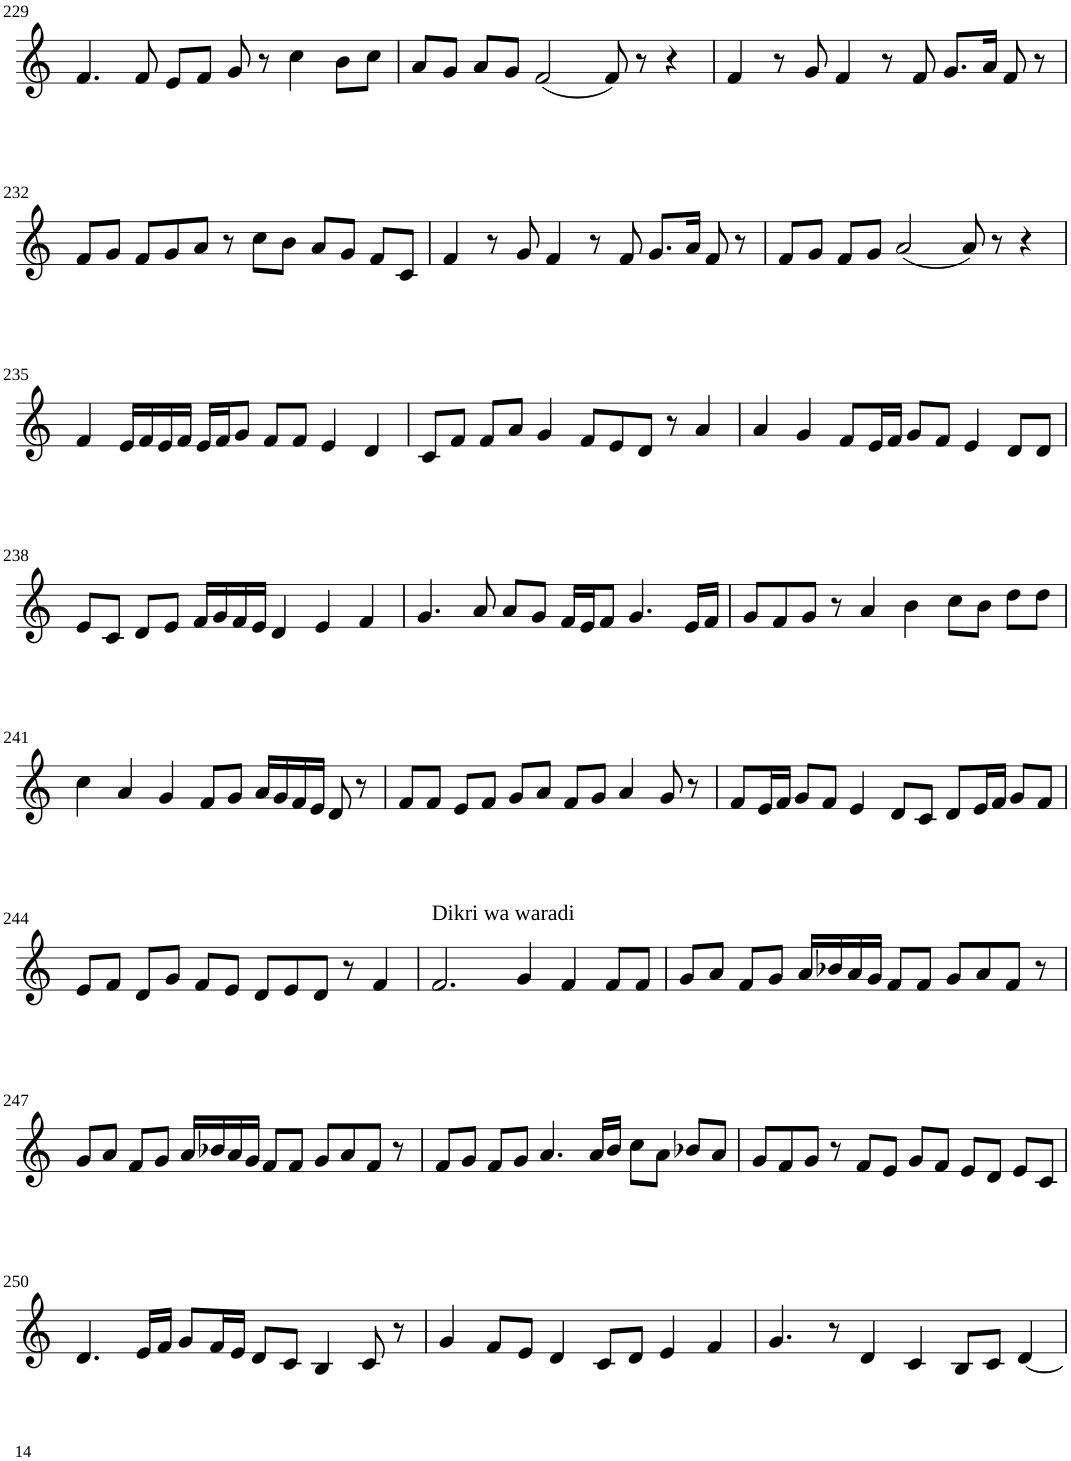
**kern
*part1
*staff1
*I"Violin
!!LO:PB:g=z
*clefG2
*k[]
*M6/4
=229
4.f/
8f/
8e/L
8f/J
8g/
8r
4cc\
8b\L
8cc\J
=230
8a/L
8g/J
8a/L
8g/J
(2f/
8f/)
8r
4r
=231
4f/
8r
8g/
4f/
8r
8f/
8.g/L
16a/Jk
8f/
8r
!!LO:LB:g=z
=232
8f/L
8g/J
8f/L
8g/
8a/J
8r
8cc\L
8b\J
8a/L
8g/J
8f/L
8c/J
=233
4f/
8r
8g/
4f/
8r
8f/
8.g/L
16a/Jk
8f/
8r
=234
8f/L
8g/J
8f/L
8g/J
(2a/
8a/)
8r
4r
!!LO:LB:g=z
=235
4f/
16e/LL
16f/
16e/
16f/JJ
16e/LL
16f/J
8g/J
8f/L
8f/J
4e/
4d/
=236
8c/L
8f/J
8f/L
8a/J
4g/
8f/L
8e/
8d/J
8r
4a/
=237
4a/
4g/
8f/L
16e/L
16f/JJ
8g/L
8f/J
4e/
8d/L
8d/J
!!LO:LB:g=z
=238
8e/L
8c/J
8d/L
8e/J
16f/LL
16g/
16f/
16e/JJ
4d/
4e/
4f/
=239
4.g/
8a/
8a/L
8g/J
16f/LL
16e/J
8f/J
4.g/
16e/LL
16f/JJ
=240
8g/L
8f/
8g/J
8r
4a/
4b\
8cc\L
8b\J
8dd\L
8dd\J
!!LO:LB:g=z
=241
4cc\
4a/
4g/
8f/L
8g/J
16a/LL
16g/
16f/
16e/JJ
8d/
8r
=242
8f/L
8f/J
8e/L
8f/J
8g/L
8a/J
8f/L
8g/J
4a/
8g/
8r
=243
8f/L
16e/L
16f/JJ
8g/L
8f/J
4e/
8d/L
8c/J
8d/L
16e/L
16f/JJ
8g/L
8f/J
!!LO:LB:g=z
=244
8e/L
8f/J
8d/L
8g/J
8f/L
8e/J
8d/L
8e/
8d/J
8r
4f/
=245
!LO:TX:a:t=Dikri wa waradi
2.f/
4g/
4f/
8f/L
8f/J
=246
8g/L
8a/J
8f/L
8g/J
16a/LL
16b-X/
16a/
16g/JJ
8f/L
8f/J
8g/L
8a/
8f/J
8r
!!LO:LB:g=z
=247
8g/L
8a/J
8f/L
8g/J
16a/LL
16b-X/
16a/
16g/JJ
8f/L
8f/J
8g/L
8a/
8f/J
8r
=248
8f/L
8g/J
8f/L
8g/J
4.a/
16a/LL
16b/JJ
8cc\L
8a\J
8b-X/L
8a/J
=249
8g/L
8f/
8g/J
8r
8f/L
8e/J
8g/L
8f/J
8e/L
8d/J
8e/L
8c/J
!!LO:LB:g=z
=250
4.d/
16e/LL
16f/JJ
8g/L
16f/L
16e/JJ
8d/L
8c/J
4B/
8c/
8r
=251
4g/
8f/L
8e/J
4d/
8c/L
8d/J
4e/
4f/
=252
4.g/
8r
4d/
4c/
8B/L
8c/J
[4d/
=
*-
